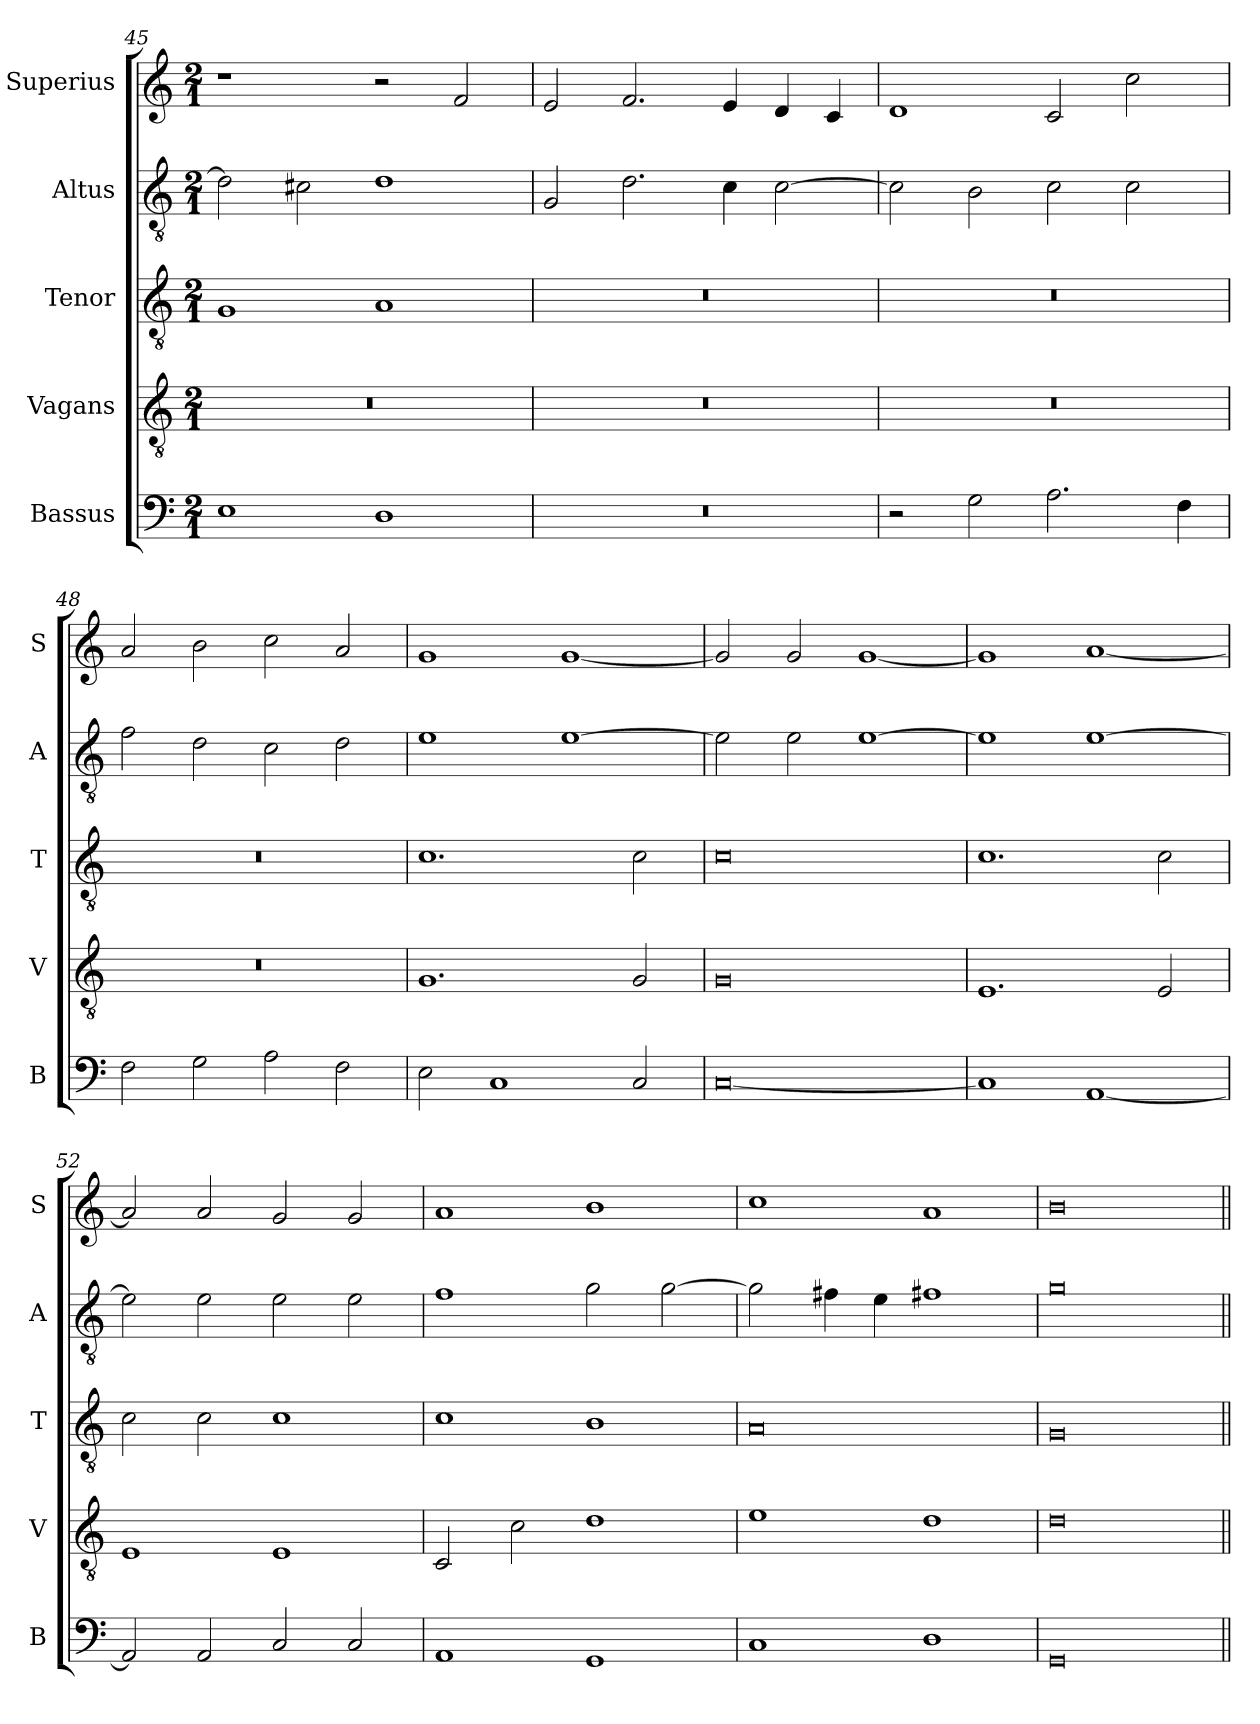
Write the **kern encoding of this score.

**kern	**kern	**kern	**kern	**kern
*part5	*part4	*part3	*part2	*part1
*staff5	*staff4	*staff3	*staff2	*staff1
*I"Bassus	*I"Vagans	*I"Tenor	*I"Altus	*I"Superius
*I'B	*I'V	*I'T	*I'A	*I'S
*clefF4	*clefGv2	*clefGv2	*clefGv2	*clefG2
*k[]	*k[]	*k[]	*k[]	*k[]
*M2/1	*M2/1	*M2/1	*M2/1	*M2/1
=45	=45	=45	=45	=45
1E	0r	1G	2d\]	1r
.	.	.	2c#X\	.
1D	.	1A	1d	2r
.	.	.	.	2f/
=46	=46	=46	=46	=46
0r	0r	0r	2G/	2e/
.	.	.	2.d\	2.f/
.	.	.	4c\	4e/
.	.	.	[2c\	4d/
.	.	.	.	4c/
=47	=47	=47	=47	=47
2r	0r	0r	2c\]	1d
2G\	.	.	2B\	.
2.A\	.	.	2c\	2c/
.	.	.	2c\	2cc\
4F\	.	.	.	.
=48	=48	=48	=48	=48
2F\	0r	0r	2f\	2a/
2G\	.	.	2d\	2b\
2A\	.	.	2c\	2cc\
2F\	.	.	2d\	2a/
=49	=49	=49	=49	=49
2E\	1.G	1.c	1e	1g
1C	.	.	.	.
.	.	.	[1e	[1g
2C/	2G/	2c\	.	.
=50	=50	=50	=50	=50
[0C	0G	0c	2e\]	2g/]
.	.	.	2e\	2g/
.	.	.	[1e	[1g
=51	=51	=51	=51	=51
1C]	1.E	1.c	1e]	1g]
[1AA	.	.	[1e	[1a
.	2E/	2c\	.	.
=52	=52	=52	=52	=52
2AA/]	1E	2c\	2e\]	2a/]
2AA/	.	2c\	2e\	2a/
2C/	1E	1c	2e\	2g/
2C/	.	.	2e\	2g/
=53	=53	=53	=53	=53
1AA	2C/	1c	1f	1a
.	2c\	.	.	.
1GG	1d	1B	2g\	1b
.	.	.	[2g\	.
=54	=54	=54	=54	=54
1C	1e	0A	2g\]	1cc
.	.	.	4f#X\	.
.	.	.	4e\	.
1D	1d	.	1f#X	1a
=55	=55	=55	=55	=55
0GG	0d	0G	0g	0b
=||	=||	=||	=||	=||
*-	*-	*-	*-	*-
